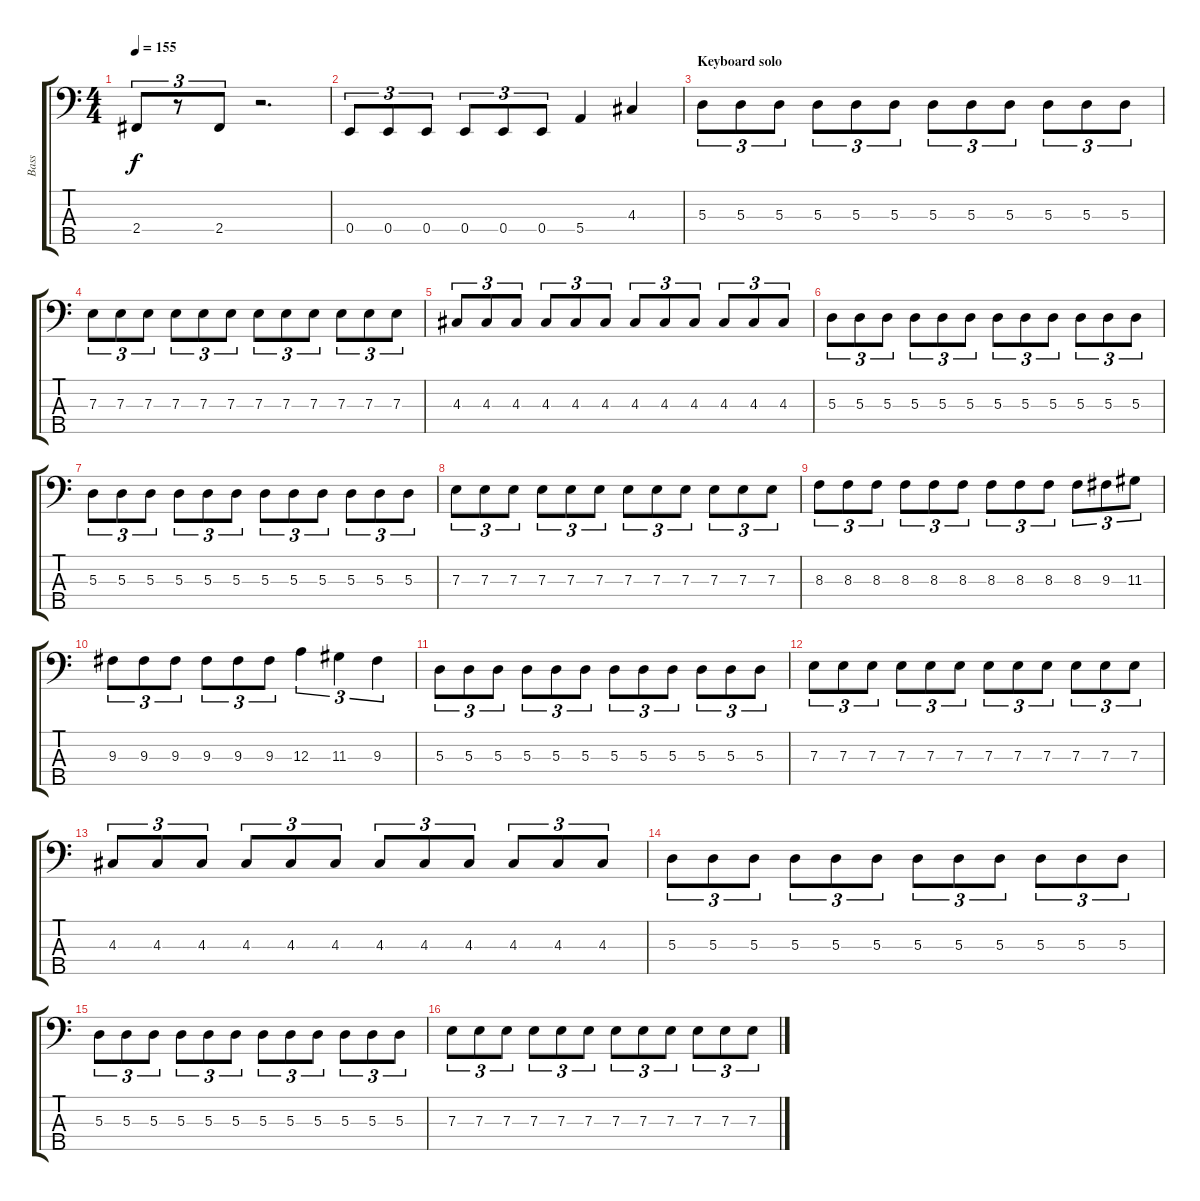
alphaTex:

\track ("Bass" "Bass") {instrument electricbassfinger}
\staff {score tabs}
\tuning (G2 D2 A1 E1 B0) {hide}
\ts (4 4)
\tempo 155
\clef f4
\ks c
2.4.8{tu (3 2) dy f} r.8{tu (3 2)} 2.4.8{tu (3 2)} r.2{d} |
0.4.8{tu (3 2)} 0.4.8{tu (3 2)} 0.4.8{tu (3 2)} 0.4.8{tu (3 2)} 0.4.8{tu (3 2)} 0.4.8{tu (3 2)} 5.4.4 4.3.4 |
\section ("" "Keyboard solo")
5.3.8{tu (3 2)} 5.3.8{tu (3 2)} 5.3.8{tu (3 2)} 5.3.8{tu (3 2)} 5.3.8{tu (3 2)} 5.3.8{tu (3 2)} 5.3.8{tu (3 2)} 5.3.8{tu (3 2)} 5.3.8{tu (3 2)} 5.3.8{tu (3 2)} 5.3.8{tu (3 2)} 5.3.8{tu (3 2)} |
7.3.8{tu (3 2)} 7.3.8{tu (3 2)} 7.3.8{tu (3 2)} 7.3.8{tu (3 2)} 7.3.8{tu (3 2)} 7.3.8{tu (3 2)} 7.3.8{tu (3 2)} 7.3.8{tu (3 2)} 7.3.8{tu (3 2)} 7.3.8{tu (3 2)} 7.3.8{tu (3 2)} 7.3.8{tu (3 2)} |
4.3.8{tu (3 2)} 4.3.8{tu (3 2)} 4.3.8{tu (3 2)} 4.3.8{tu (3 2)} 4.3.8{tu (3 2)} 4.3.8{tu (3 2)} 4.3.8{tu (3 2)} 4.3.8{tu (3 2)} 4.3.8{tu (3 2)} 4.3.8{tu (3 2)} 4.3.8{tu (3 2)} 4.3.8{tu (3 2)} |
5.3.8{tu (3 2)} 5.3.8{tu (3 2)} 5.3.8{tu (3 2)} 5.3.8{tu (3 2)} 5.3.8{tu (3 2)} 5.3.8{tu (3 2)} 5.3.8{tu (3 2)} 5.3.8{tu (3 2)} 5.3.8{tu (3 2)} 5.3.8{tu (3 2)} 5.3.8{tu (3 2)} 5.3.8{tu (3 2)} |
5.3.8{tu (3 2)} 5.3.8{tu (3 2)} 5.3.8{tu (3 2)} 5.3.8{tu (3 2)} 5.3.8{tu (3 2)} 5.3.8{tu (3 2)} 5.3.8{tu (3 2)} 5.3.8{tu (3 2)} 5.3.8{tu (3 2)} 5.3.8{tu (3 2)} 5.3.8{tu (3 2)} 5.3.8{tu (3 2)} |
7.3.8{tu (3 2)} 7.3.8{tu (3 2)} 7.3.8{tu (3 2)} 7.3.8{tu (3 2)} 7.3.8{tu (3 2)} 7.3.8{tu (3 2)} 7.3.8{tu (3 2)} 7.3.8{tu (3 2)} 7.3.8{tu (3 2)} 7.3.8{tu (3 2)} 7.3.8{tu (3 2)} 7.3.8{tu (3 2)} |
8.3.8{tu (3 2)} 8.3.8{tu (3 2)} 8.3.8{tu (3 2)} 8.3.8{tu (3 2)} 8.3.8{tu (3 2)} 8.3.8{tu (3 2)} 8.3.8{tu (3 2)} 8.3.8{tu (3 2)} 8.3.8{tu (3 2)} 8.3.8{tu (3 2)} 9.3.8{tu (3 2)} 11.3.8{tu (3 2)} |
9.3.8{tu (3 2)} 9.3.8{tu (3 2)} 9.3.8{tu (3 2)} 9.3.8{tu (3 2)} 9.3.8{tu (3 2)} 9.3.8{tu (3 2)} 12.3.4{tu (3 2)} 11.3.4{tu (3 2)} 9.3.4{tu (3 2)} |
5.3.8{tu (3 2)} 5.3.8{tu (3 2)} 5.3.8{tu (3 2)} 5.3.8{tu (3 2)} 5.3.8{tu (3 2)} 5.3.8{tu (3 2)} 5.3.8{tu (3 2)} 5.3.8{tu (3 2)} 5.3.8{tu (3 2)} 5.3.8{tu (3 2)} 5.3.8{tu (3 2)} 5.3.8{tu (3 2)} |
7.3.8{tu (3 2)} 7.3.8{tu (3 2)} 7.3.8{tu (3 2)} 7.3.8{tu (3 2)} 7.3.8{tu (3 2)} 7.3.8{tu (3 2)} 7.3.8{tu (3 2)} 7.3.8{tu (3 2)} 7.3.8{tu (3 2)} 7.3.8{tu (3 2)} 7.3.8{tu (3 2)} 7.3.8{tu (3 2)} |
4.3.8{tu (3 2)} 4.3.8{tu (3 2)} 4.3.8{tu (3 2)} 4.3.8{tu (3 2)} 4.3.8{tu (3 2)} 4.3.8{tu (3 2)} 4.3.8{tu (3 2)} 4.3.8{tu (3 2)} 4.3.8{tu (3 2)} 4.3.8{tu (3 2)} 4.3.8{tu (3 2)} 4.3.8{tu (3 2)} |
5.3.8{tu (3 2)} 5.3.8{tu (3 2)} 5.3.8{tu (3 2)} 5.3.8{tu (3 2)} 5.3.8{tu (3 2)} 5.3.8{tu (3 2)} 5.3.8{tu (3 2)} 5.3.8{tu (3 2)} 5.3.8{tu (3 2)} 5.3.8{tu (3 2)} 5.3.8{tu (3 2)} 5.3.8{tu (3 2)} |
5.3.8{tu (3 2)} 5.3.8{tu (3 2)} 5.3.8{tu (3 2)} 5.3.8{tu (3 2)} 5.3.8{tu (3 2)} 5.3.8{tu (3 2)} 5.3.8{tu (3 2)} 5.3.8{tu (3 2)} 5.3.8{tu (3 2)} 5.3.8{tu (3 2)} 5.3.8{tu (3 2)} 5.3.8{tu (3 2)} |
7.3.8{tu (3 2)} 7.3.8{tu (3 2)} 7.3.8{tu (3 2)} 7.3.8{tu (3 2)} 7.3.8{tu (3 2)} 7.3.8{tu (3 2)} 7.3.8{tu (3 2)} 7.3.8{tu (3 2)} 7.3.8{tu (3 2)} 7.3.8{tu (3 2)} 7.3.8{tu (3 2)} 7.3.8{tu (3 2)}
